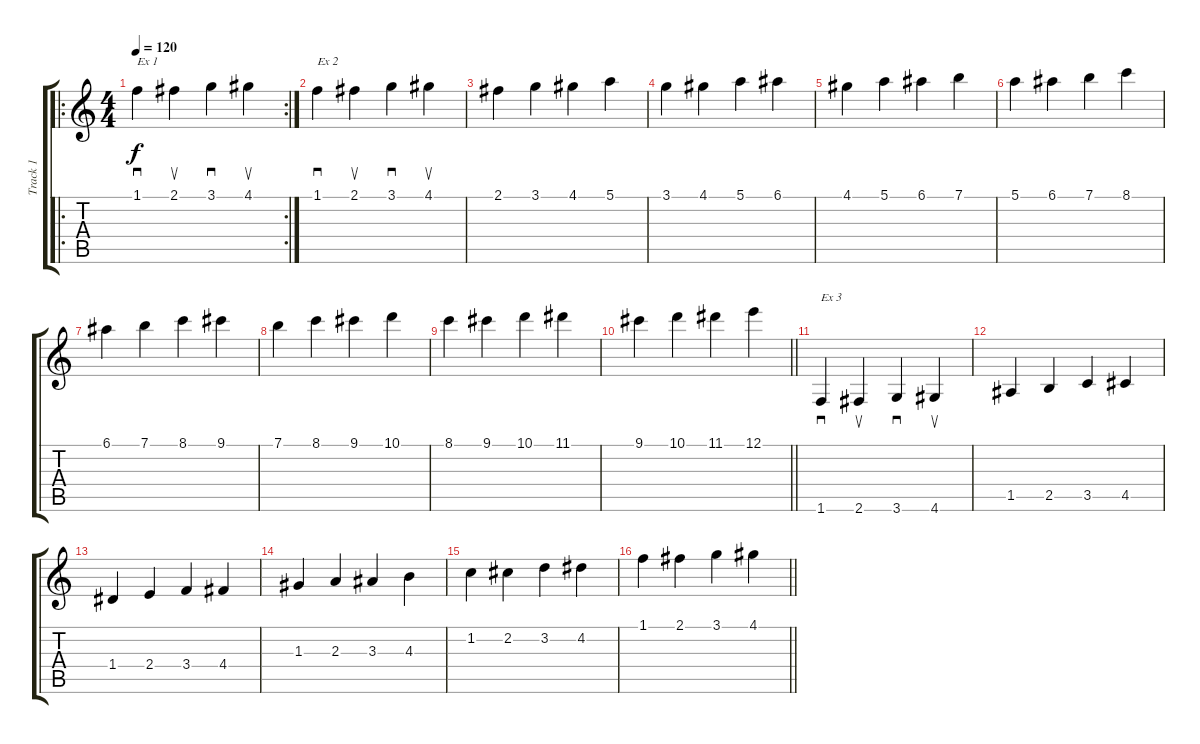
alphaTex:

\track ("Track 1" "Track 1") {instrument acousticguitarsteel}
\staff {score tabs}
\tuning (E4 B3 G3 D3 A2 E2) {hide}
\ro
\rc 2
\ts (4 4)
\tempo 120
\clef g2
\ks c
1.1.4{sd txt "Ex 1" dy f instrument acousticguitarsteel} 2.1.4{su} 3.1.4{sd} 4.1.4{su} |
1.1.4{sd txt "Ex 2"} 2.1.4{su} 3.1.4{sd} 4.1.4{su} |
2.1.4 3.1.4 4.1.4 5.1.4 |
3.1.4 4.1.4 5.1.4 6.1.4 |
4.1.4 5.1.4 6.1.4 7.1.4 |
5.1.4 6.1.4 7.1.4 8.1.4 |
6.1.4 7.1.4 8.1.4 9.1.4 |
7.1.4 8.1.4 9.1.4 10.1.4 |
8.1.4 9.1.4 10.1.4 11.1.4 |
\barLineRight lightlight
9.1.4 10.1.4 11.1.4 12.1.4 |
1.6.4{sd txt "Ex 3"} 2.6.4{su} 3.6.4{sd} 4.6.4{su} |
1.5.4 2.5.4 3.5.4 4.5.4 |
1.4.4 2.4.4 3.4.4 4.4.4 |
1.3.4 2.3.4 3.3.4 4.3.4 |
1.2.4 2.2.4 3.2.4 4.2.4 |
\barLineRight lightlight
1.1.4 2.1.4 3.1.4 4.1.4
